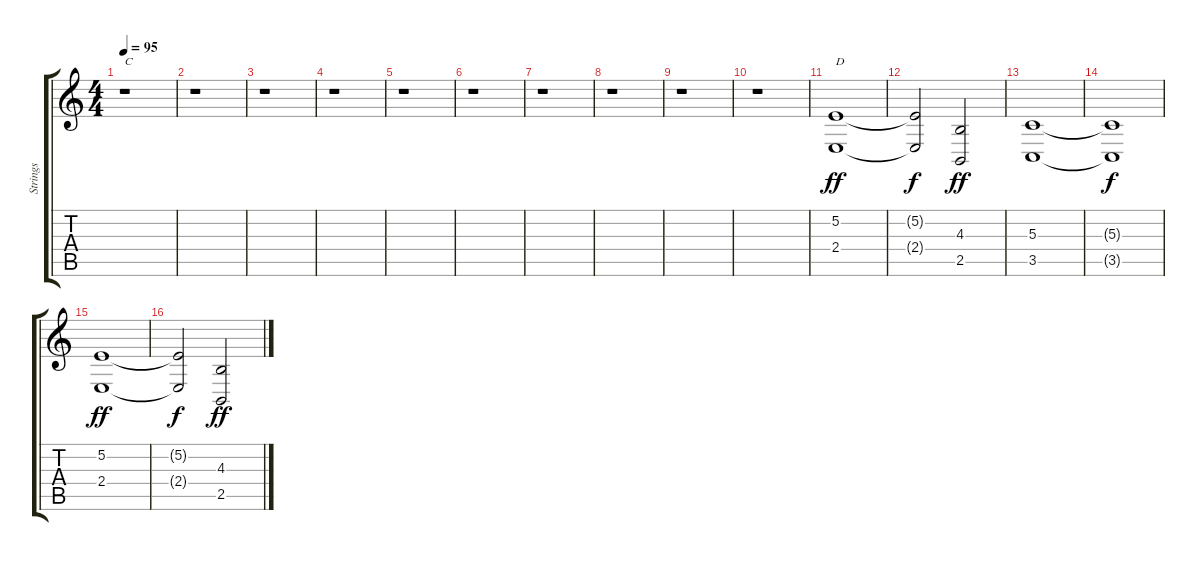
\track ("Strings " "Strings ") {instrument stringensemble2}
\staff {score tabs}
\tuning (E4 B3 G3 D3 A2 E2) {hide}
\ts (4 4)
\tempo 95
\clef g2
\ks c
r.1{txt "C" dy ff} |
r.1 |
r.1 |
r.1 |
r.1 |
r.1 |
r.1 |
r.1 |
r.1 |
r.1 |
(5.2 2.4).1{txt "D" volume 12} |
(5.2{t} 2.4{t}).2{dy f} (4.3 2.5).2{dy ff} |
(5.3 3.5).1 |
(5.3{t} 3.5{t}).1{dy f} |
(5.2 2.4).1{dy ff} |
(5.2{t} 2.4{t}).2{dy f} (4.3 2.5).2{dy ff}
